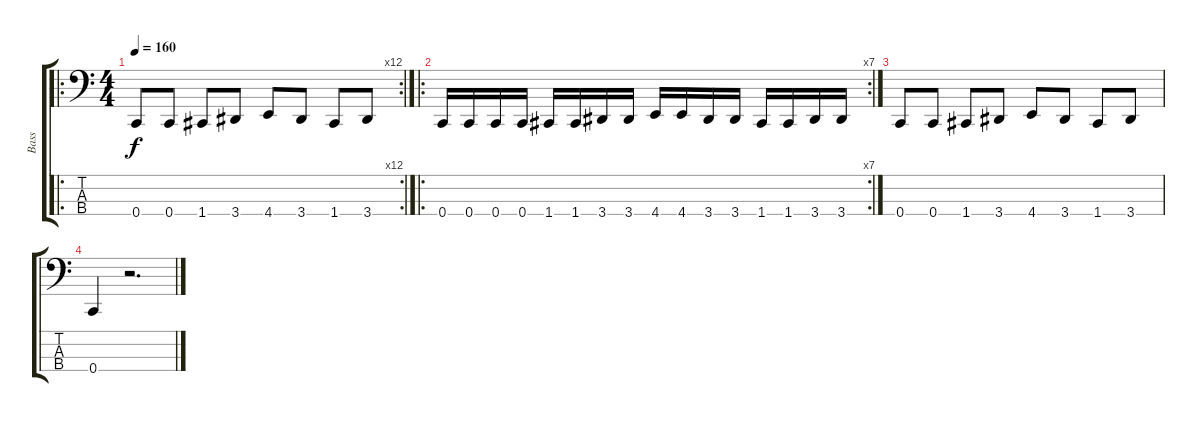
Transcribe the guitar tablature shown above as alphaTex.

\track ("Bass" "Bass") {instrument electricbasspick}
\staff {score tabs}
\tuning (F2 C2 G1 C1) {hide}
\ro
\rc 12
\ts (4 4)
\tempo 160
\clef f4
\ks c
0.4.8{dy f} 0.4.8 1.4.8 3.4.8 4.4.8 3.4.8 1.4.8 3.4.8 |
\ro
\rc 7
0.4.16 0.4.16 0.4.16 0.4.16 1.4.16 1.4.16 3.4.16 3.4.16 4.4.16 4.4.16 3.4.16 3.4.16 1.4.16 1.4.16 3.4.16 3.4.16 |
0.4.8 0.4.8 1.4.8 3.4.8 4.4.8 3.4.8 1.4.8 3.4.8 |
0.4.4 r.2{d}
